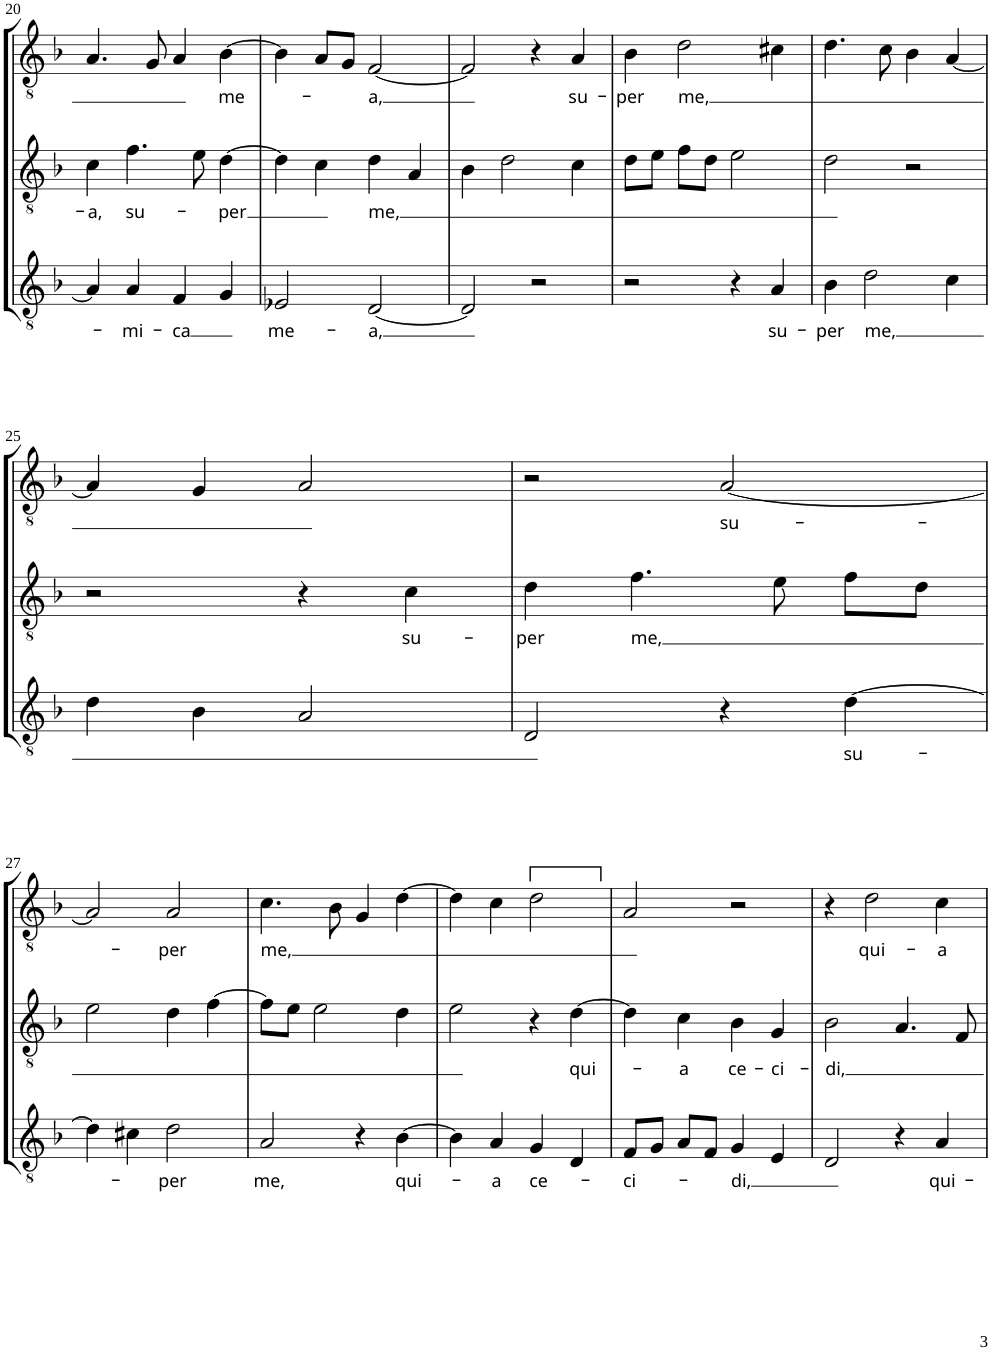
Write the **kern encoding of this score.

**kern	**text	**kern	**text	**kern	**text
*part3	*part3	*part2	*part2	*part1	*part1
*staff3	*staff3	*staff2	*staff2	*staff1	*staff1
!!LO:PB:g=z
*clefGv2	*	*clefGv2	*	*clefGv2	*
*k[b-]	*	*k[b-]	*	*k[b-]	*
*d:	*	*d:	*	*d:	*
*M2/2	*	*M2/2	*	*M2/2	*
*met(c|)	*	*met(c|)	*	*met(c|)	*
=20	=20	=20	=20	=20	=20
!	!	!	!LO:LY:b	!	!
4A/]	.	4c\	-a,	4.A/	.
!	!LO:LY:b	!	!LO:LY:b	!	!
4A/	-mi-	4.f\	su-	.	.
.	.	.	.	8G/	.
!	!LO:LY:b	!	!	!	!
4F/	-ca	.	.	4A/	.
.	.	8e\	.	.	.
!	!	!	!LO:LY:b	!	!LO:LY:b
4G/	.	[4d\	-per	[4B-\	me-
=21	=21	=21	=21	=21	=21
!	!LO:LY:b	!	!	!	!
2E-X/	me-	4d\]	.	4B-\]	.
.	.	4c\	.	8A/L	.
.	.	.	.	8G/J	.
!	!LO:LY:b	!	!LO:LY:b	!	!LO:LY:b
[2D/	-a,	4d\	me,	[2F/	-a,
.	.	4A/	.	.	.
=22	=22	=22	=22	=22	=22
2D/]	.	4B-\	.	2F/]	.
.	.	2d\	.	.	.
2r	.	.	.	4r	.
!	!	!	!	!	!LO:LY:b
.	.	4c\	.	4A/	su-
=23	=23	=23	=23	=23	=23
!	!	!	!	!	!LO:LY:b
2r	.	8d\L	.	4B-\	-per
.	.	8e\J	.	.	.
!	!	!	!	!	!LO:LY:b
.	.	8f\L	.	2d\	me,
.	.	8d\J	.	.	.
4r	.	2e\	.	.	.
!	!LO:LY:b	!	!	!	!
4A/	su-	.	.	4c#X\	.
=24	=24	=24	=24	=24	=24
!	!LO:LY:b	!	!	!	!
4B-\	-per	2d\	.	4.d\	.
!	!LO:LY:b	!	!	!	!
2d\	me,	.	.	.	.
.	.	.	.	8c\	.
.	.	2r	.	4B-\	.
4c\	.	.	.	[4A/	.
!!LO:LB:g=z
=25	=25	=25	=25	=25	=25
4d\	.	2r	.	4A/]	.
4B-\	.	.	.	4G/	.
2A/	.	4r	.	2A/	.
!	!	!	!LO:LY:b	!	!
.	.	4c\	su-	.	.
=26	=26	=26	=26	=26	=26
!	!	!	!LO:LY:b	!	!
2D/	.	4d\	-per	2r	.
!	!	!	!LO:LY:b	!	!
.	.	4.f\	me,	.	.
!	!	!	!	!	!LO:LY:b
4r	.	.	.	[2A/	su-
.	.	8e\	.	.	.
!	!LO:LY:b	!	!	!	!
[4d\	su-	8f\L	.	.	.
.	.	8d\J	.	.	.
!!LO:LB:g=z
=27	=27	=27	=27	=27	=27
4d\]	.	2e\	.	2A/]	.
4c#X\	.	.	.	.	.
!	!LO:LY:b	!	!	!	!LO:LY:b
2d\	-per	4d\	.	2A/	-per
.	.	[4f\	.	.	.
=28	=28	=28	=28	=28	=28
!	!LO:LY:b	!	!	!	!LO:LY:b
2A/	me,	8f\L]	.	4.c\	me,
.	.	8e\J	.	.	.
.	.	2e\	.	.	.
.	.	.	.	8B-\	.
4r	.	.	.	4G/	.
!	!LO:LY:b	!	!	!	!
[4B-\	qui-	4d\	.	[4d\	.
=29	=29	=29	=29	=29	=29
4B-\]	.	2e\	.	4d\]	.
!	!LO:LY:b	!	!	!	!
4A/	-a	.	.	4c\	.
!	!LO:LY:b	!	!	!	!
4G/	ce-	4r	.	2d\	.
!	!	!	!LO:LY:b	!	!
4D/	.	[4d\	qui-	.	.
=30	=30	=30	=30	=30	=30
!	!LO:LY:b	!	!	!	!
8F/L	-ci-	4d\]	.	2A/	.
8G/J	.	.	.	.	.
!	!	!	!LO:LY:b	!	!
8A/L	.	4c\	-a	.	.
8F/J	.	.	.	.	.
!	!LO:LY:b	!	!LO:LY:b	!	!
4G/	-di,	4B-\	ce-	2r	.
!	!	!	!LO:LY:b	!	!
4E/	.	4G/	-ci-	.	.
=31	=31	=31	=31	=31	=31
!	!	!	!LO:LY:b	!	!
2D/	.	2B-\	-di,	4r	.
!	!	!	!	!	!LO:LY:b
.	.	.	.	2d\	qui-
4r	.	4.A/	.	.	.
!	!LO:LY:b	!	!	!	!LO:LY:b
4A/	qui-	.	.	4c\	-a
.	.	8F/	.	.	.
=	=	=	=	=	=
*-	*-	*-	*-	*-	*-
